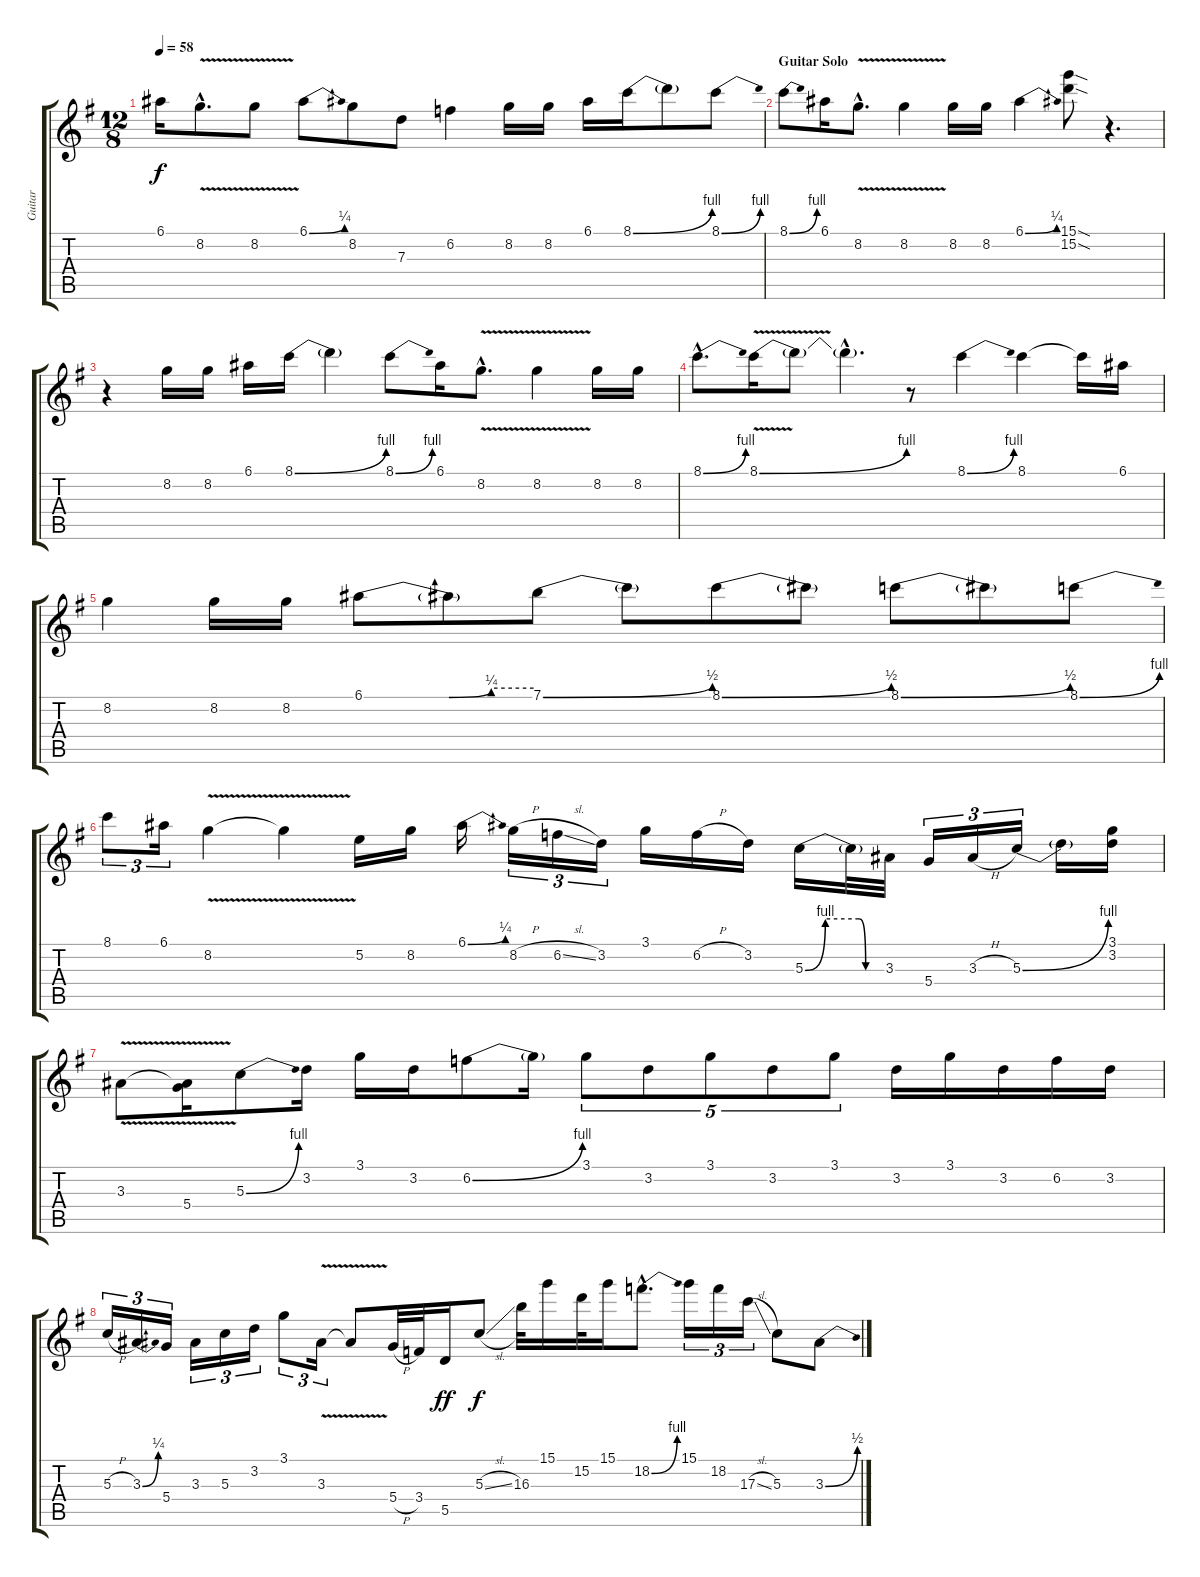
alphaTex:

\track ("Guitar" "Guitar") {instrument distortionguitar}
\staff {score tabs}
\tuning (E4 B3 G3 D3 A2 E2) {hide}
\ts (12 8)
\tempo 58
\clef g2
\ks g
6.1.16{dy f} 8.2{v hac}.8{d} 8.2{v}.8 6.1{be (bend 0 0 60 1)}.8 8.2.8 7.3.8 6.2.4 8.2.16 8.2.16 6.1.16 8.1{be (bend 0 0 60 4)}.16 8.1{t}.8 8.1{be (bend 0 0 60 4)}.8 |
\section ("" "Guitar Solo")
8.1{be (bend 0 0 60 4)}.8 6.1.16 8.2{v hac}.8{d} 8.2{v}.4 8.2.16 8.2.16 6.1{be (bend 0 0 60 1)}.4 (15.1{sod} 15.2{sod}).8 r.4{d} |
r.4 8.2.16 8.2.16 6.1.16 8.1{be (bend 0 0 60 4)}.16 8.1{t}.4 8.1{be (bend 0 0 60 4)}.8 6.1.16 8.2{v hac}.8{d} 8.2{v}.4 8.2.16 8.2.16 |
8.1{be (bend 0 0 60 4) hac}.8{d} 8.1{be (bend 0 0 60 4) v}.16 8.1{t}.8 8.1{hac t}.4{d} r.8 8.1{be (bend 0 0 60 4)}.4 8.1.4 8.1{t}.16 6.1.16 |
8.2.4 8.2.16 8.2.16 6.1{be (custom 0 0 30 0 45 1 60 1)}.8 6.1{t}.8 7.1{be (bend 0 0 60 2)}.8 7.1{t}.8 8.1{be (bend 0 0 60 2)}.8 8.1{t}.8 8.1{be (bend 0 0 60 2)}.8 8.1{t}.8 8.1{be (bend 0 0 60 4)}.8 |
8.1.8{tu (3 2)} 6.1.16{tu (3 2)} 8.2{v}.4 8.2{t}.4 5.2.16 8.2.16 6.1{be (bend 0 0 60 1)}.16 8.2{h}.16{tu (3 2)} 6.2{sl}.16{tu (3 2)} 3.2.16{tu (3 2)} 3.1.16 6.2{h}.16 3.2.16 5.3{be (custom 0 0 15 4 40 4 45 0 60 0)}.16 5.3{t}.32 3.3.32 5.4.16{tu (3 2)} 3.3{h}.16{tu (3 2)} 5.3{be (bend 0 0 60 4)}.16{tu (3 2)} 5.3{t}.16 (3.1 3.2).16 |
3.3{v}.8 (3.3{t} 5.4).16 5.3{be (bend 0 0 60 4)}.8 3.2.16 3.1.16 3.2.16 6.2{be (bend 0 0 60 4)}.8 6.2{t}.16 3.1.8{tu (5 4)} 3.2.8{tu (5 4)} 3.1.8{tu (5 4)} 3.2.8{tu (5 4)} 3.1.8{tu (5 4)} 3.2.16 3.1.16 3.2.16 6.2.16 3.2.16 |
5.3{h}.16{tu (3 2)} 3.3{be (bend 0 0 60 1)}.16{tu (3 2)} 5.4.16{tu (3 2)} 3.3.16{tu (3 2)} 5.3.16{tu (3 2)} 3.2.16{tu (3 2)} 3.1.8{tu (3 2)} 3.3{v}.16{tu (3 2)} 3.3{t}.8 5.4{h}.32 3.4.32 5.5.16{dy ff} 5.3{sl}.8{dy f} 16.3.32 15.1.16 15.2.32 15.1.16 18.2{be (bend 0 0 60 4) hac}.8{d} 15.1.16{tu (3 2)} 18.2.16{tu (3 2)} 17.3{sl}.16{tu (3 2)} 5.3.8 3.3{be (bend 0 0 60 2)}.8
